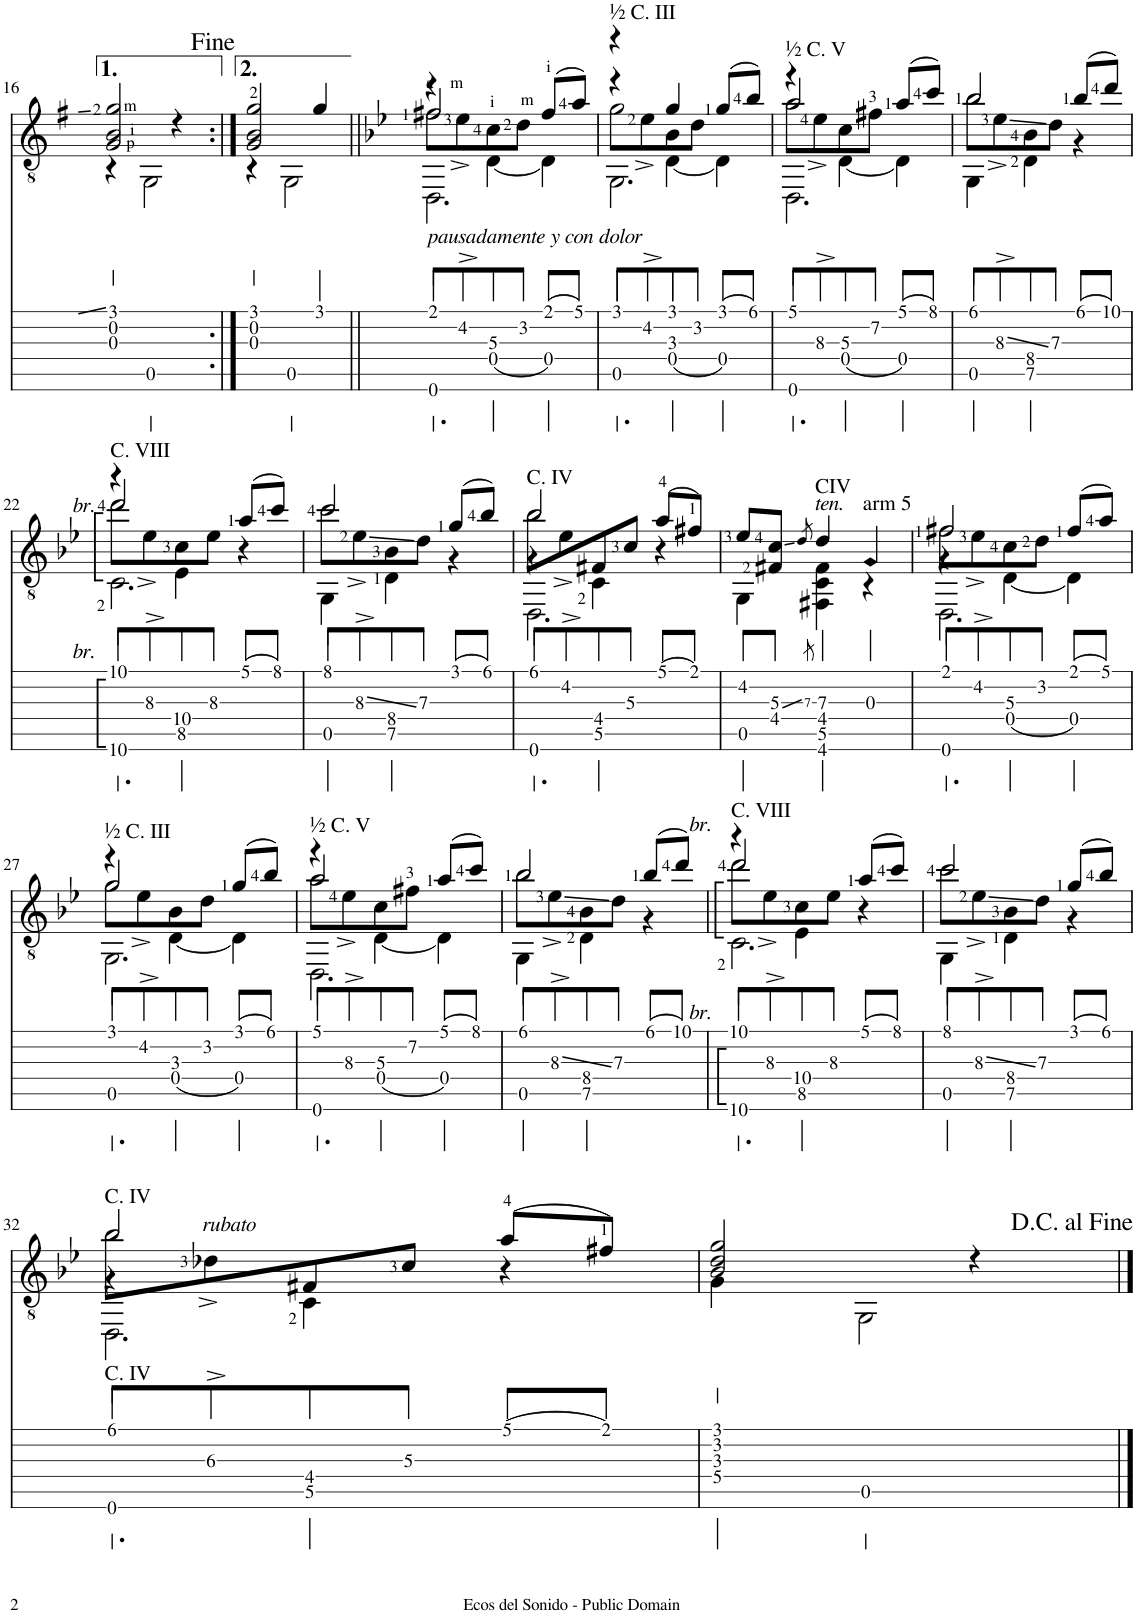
**kern	**kern
*part2	*part1
*staff2	*staff1
*I"Chitarra classica (Intavolatura)	*I"Guitar
!!LO:PB:g=z
*	*clefGv2
*k[f#]	*k[f#]
*M3/4	*M3/4
=16	=16
*^	*^
2G/ 2B/ 2g/	4r	2G/ 2B/ 2g/	4r
.	2GG\	.	2GG\
4r	.	4r	.
=17:|!	=17:|!	=17:|!	=17:|!
2G/ 2B/ 2g/	4r	2G/ 2B/ 2g/	4r
.	2GG\	.	2GG\
4g/	.	4g/	.
*v	*v	*	*
*	*v	*v
=18||	=18||
*k[b-e-]	*k[b-e-]
*^	*^
*	*^	*	*^
!LO:TX:a:i:t=pausadamente y con dolor	!	!	!	!	!
!	!	!LO:N:head=open	!	!	!LO:N:head=open
*	*	*^	*	*	*^
2f#X/	4r	8f#/L	2.DD\	2f#X/	4r	8f#\L	2.DD\
.	.	8e-^/	.	.	.	8e-^\	.
.	[4D\	8c/	.	.	[4D\	8c\	.
.	.	8d/J	.	.	.	8d\J	.
(8f#/L	4D\]	4ryy	.	(8f#/L	4D\]	4ryy	.
8a/J)	.	.	.	8a/J)	.	.	.
=19	=19	=19	=19	=19	=19	=19	=19
!	!	!	!	!LO:TX:a:t=½ C. III	!	!	!
!	!	!LO:N:head=open	!	!	!	!LO:N:head=open	!
4g/	4r	8g/L	2.GG\	4r	4r	8g\L	2.GG\
.	.	8e-^/	.	.	.	8e-^\	.
4g/	[4D\	8B-/	.	4g/	[4D\	8B-\	.
.	.	8d/J	.	.	.	8d\J	.
(8g/L	4D\]	4ryy	.	(8g/L	4D\]	4ryy	.
8b-/J)	.	.	.	8b-/J)	.	.	.
=20	=20	=20	=20	=20	=20	=20	=20
!	!	!	!	!LO:TX:a:t=½ C. V	!	!	!
!	!	!LO:N:head=open	!	!	!	!LO:N:head=open	!
2a/	4r	8a/L	2.DD\	2a/	4r	8a\L	2.DD\
.	.	8e-^/	.	.	.	8e-^\	.
.	[4D\	8c/	.	.	[4D\	8c\	.
.	.	8f#X/J	.	.	.	8f#X\J	.
(8a/L	4D\]	4ryy	.	(8a/L	4D\]	4ryy	.
8cc/J)	.	.	.	8cc/J)	.	.	.
*	*	*v	*v	*	*	*	*
*	*	*	*	*	*v	*v
=21	=21	=21	=21	=21	=21
!	!	!LO:N:head=open	!	!	!LO:N:head=open
2b-/	4GG\	8b-/L	2b-/	4GG\	8b-\L
.	.	8e-^/	.	.	8e-^\
.	4D\	8B-/	.	4D\	8B-\
.	.	8d/J	.	.	8d\J
(8b-/L	4r	4ryy	(8b-/L	4r	4ryy
8dd/J)	.	.	8dd/J)	.	.
!!LO:LB:g=z
=22	=22	=22	=22	=22	=22
!	!	!	!LO:TX:a:t=C. VIII	!	!
!	!	!	!LO:TX:a:i:t=br.	!	!
!LO:TX:a:i:t=br.	!	!	!	!	!
!	!	!LO:N:head=open	!	!	!LO:N:head=open
*	*	*^	*	*	*^
2dd/	4r	8dd/L	2.C::\	2dd/	4r	8dd\L	2.C::\
.	.	8e-^/	.	.	.	8e-^\	.
.	4E-\	8c/	.	.	4E-\	8c\	.
.	.	8e-/J	.	.	.	8e-\J	.
(8a/L	4r	4ryy	.	(8a/L	4r	4ryy	.
8cc/J)	.	.	.	8cc/J)	.	.	.
*	*	*v	*v	*	*	*	*
*	*	*	*	*	*v	*v
=23	=23	=23	=23	=23	=23
!	!	!LO:N:head=open	!	!	!LO:N:head=open
2cc/	4GG\	8cc/L	2cc/	4GG\	8cc\L
.	.	8e-^/	.	.	8e-^\
.	4D\	8B-/	.	4D\	8B-\
.	.	8d/J	.	.	8d\J
(8g/L	4r	4ryy	(8g/L	4r	4ryy
8b-/J)	.	.	8b-/J)	.	.
=24	=24	=24	=24	=24	=24
!	!	!	!LO:TX:a:t=C. IV	!	!
!	!	!LO:N:head=open	!	!	!LO:N:head=open
*	*	*^	*	*	*^
2b-/	4r	8b-/L	2.DD\	2b-/	4r	8b-\L	2.DD\
.	.	8e-^/	.	.	.	8e-^\	.
.	4C\	8F#X/	.	.	4C\	8F#X/	.
.	.	8c/J	.	.	.	8c/J	.
(8a/L	4r	4ryy	.	(8a/L	4r	4ryy	.
8f#X/J)	.	.	.	8f#X/J)	.	.	.
*	*v	*v	*v	*	*	*	*
*	*	*	*v	*v	*v
=25	=25	=25	=25
8e-/L	4GG\	8e-/L	4GG\
8F#X/ 8c/J	.	8F#X/ 8c/J	.
8qd/	.	8qd/	.
!	!	!LO:TX:a:i:t=ten.	!
!	!	!LO:TX:a:t=CIV	!
4d/	4FF#X\ 4C\ 4F#\	4d/	4FF#X\ 4C\ 4F#\
!	!	!LO:TX:a:t=arm 5	!
4G/	4r	4G/	4r
=26	=26	=26	=26
*	*^	*	*^
!	!	!LO:N:head=open	!	!	!LO:N:head=open
*	*	*^	*	*	*^
2f#X/	4r	8f#/L	2.DD\	2f#X/	4r	8f#\L	2.DD\
.	.	8e-^/	.	.	.	8e-^\	.
.	[4D\	8c/	.	.	[4D\	8c\	.
.	.	8d/J	.	.	.	8d\J	.
(8f#/L	4D\]	4ryy	.	(8f#/L	4D\]	4ryy	.
8a/J)	.	.	.	8a/J)	.	.	.
!!LO:LB:g=z	!!	!!	!!
=27	=27	=27	=27	=27	=27	=27	=27
!	!	!	!	!LO:TX:a:t=½ C. III	!	!	!
!	!	!LO:N:head=open	!	!	!	!LO:N:head=open	!
2g/	4r	8g/L	2.GG\	2g/	4r	8g\L	2.GG\
.	.	8e-^/	.	.	.	8e-^\	.
.	[4D\	8B-/	.	.	[4D\	8B-\	.
.	.	8d/J	.	.	.	8d\J	.
(8g/L	4D\]	4ryy	.	(8g/L	4D\]	4ryy	.
8b-/J)	.	.	.	8b-/J)	.	.	.
=28	=28	=28	=28	=28	=28	=28	=28
!	!	!	!	!LO:TX:a:t=½ C. V	!	!	!
!	!	!LO:N:head=open	!	!	!	!LO:N:head=open	!
2a/	4r	8a/L	2.DD\	2a/	4r	8a\L	2.DD\
.	.	8e-^/	.	.	.	8e-^\	.
.	[4D\	8c/	.	.	[4D\	8c\	.
.	.	8f#X/J	.	.	.	8f#X\J	.
(8a/L	4D\]	4ryy	.	(8a/L	4D\]	4ryy	.
8cc/J)	.	.	.	8cc/J)	.	.	.
*	*	*v	*v	*	*	*	*
*	*	*	*	*	*v	*v
=29	=29	=29	=29	=29	=29
!	!	!LO:N:head=open	!	!	!LO:N:head=open
2b-/	4GG\	8b-/L	2b-/	4GG\	8b-\L
.	.	8e-^/	.	.	8e-^\
.	4D\	8B-/	.	4D\	8B-\
.	.	8d/J	.	.	8d\J
(8b-/L	4r	4ryy	(8b-/L	4r	4ryy
8dd/J)	.	.	8dd/J)	.	.
=30	=30	=30	=30	=30	=30
!	!	!	!LO:TX:a:t=C. VIII	!	!
!	!	!	!LO:TX:a:i:t=br.	!	!
!LO:TX:a:i:t=br.	!	!	!	!	!
!	!	!LO:N:head=open	!	!	!LO:N:head=open
*	*	*^	*	*	*^
2dd/	4r	8dd/L	2.C::\	2dd/	4r	8dd\L	2.C::\
.	.	8e-^/	.	.	.	8e-^\	.
.	4E-\	8c/	.	.	4E-\	8c\	.
.	.	8e-/J	.	.	.	8e-\J	.
(8a/L	4r	4ryy	.	(8a/L	4r	4ryy	.
8cc/J)	.	.	.	8cc/J)	.	.	.
*	*	*v	*v	*	*	*	*
*	*	*	*	*	*v	*v
=31	=31	=31	=31	=31	=31
!	!	!LO:N:head=open	!	!	!LO:N:head=open
2cc/	4GG\	8cc/L	2cc/	4GG\	8cc\L
.	.	8e-^/	.	.	8e-^\
.	4D\	8B-/	.	4D\	8B-\
.	.	8d/J	.	.	8d\J
(8g/L	4r	4ryy	(8g/L	4r	4ryy
8b-/J)	.	.	8b-/J)	.	.
!!LO:LB:g=z
=32	=32	=32	=32	=32	=32
!	!	!	!LO:TX:a:t=C. IV	!	!
!LO:TX:a:t=C. IV	!	!	!	!	!
!	!	!LO:N:head=open	!	!	!LO:N:head=open
*	*	*^	*	*	*^
2b-/	4r	8b-/L	2.DD\	2b-/	4r	8b-\L	2.DD\
!	!	!	!	!	!	!LO:TX:a:i:t=rubato	!
.	.	8d-X^/	.	.	.	8d-X^\	.
.	4C\	8F#X/	.	.	4C\	8F#X/	.
.	.	8c/J	.	.	.	8c/J	.
(8a/L	4r	4ryy	.	(8a/L	4r	4ryy	.
8f#X/J)	.	.	.	8f#X/J)	.	.	.
*	*v	*v	*v	*	*	*	*
*	*	*	*v	*v	*v
=33	=33	=33	=33
2B-/ 2d/ 2g/	4G\	2B-/ 2d/ 2g/	4G\
.	2GG\	.	2GG\
4r	.	4r	.
*v	*v	*	*
*	*v	*v
==	==
*-	*-
